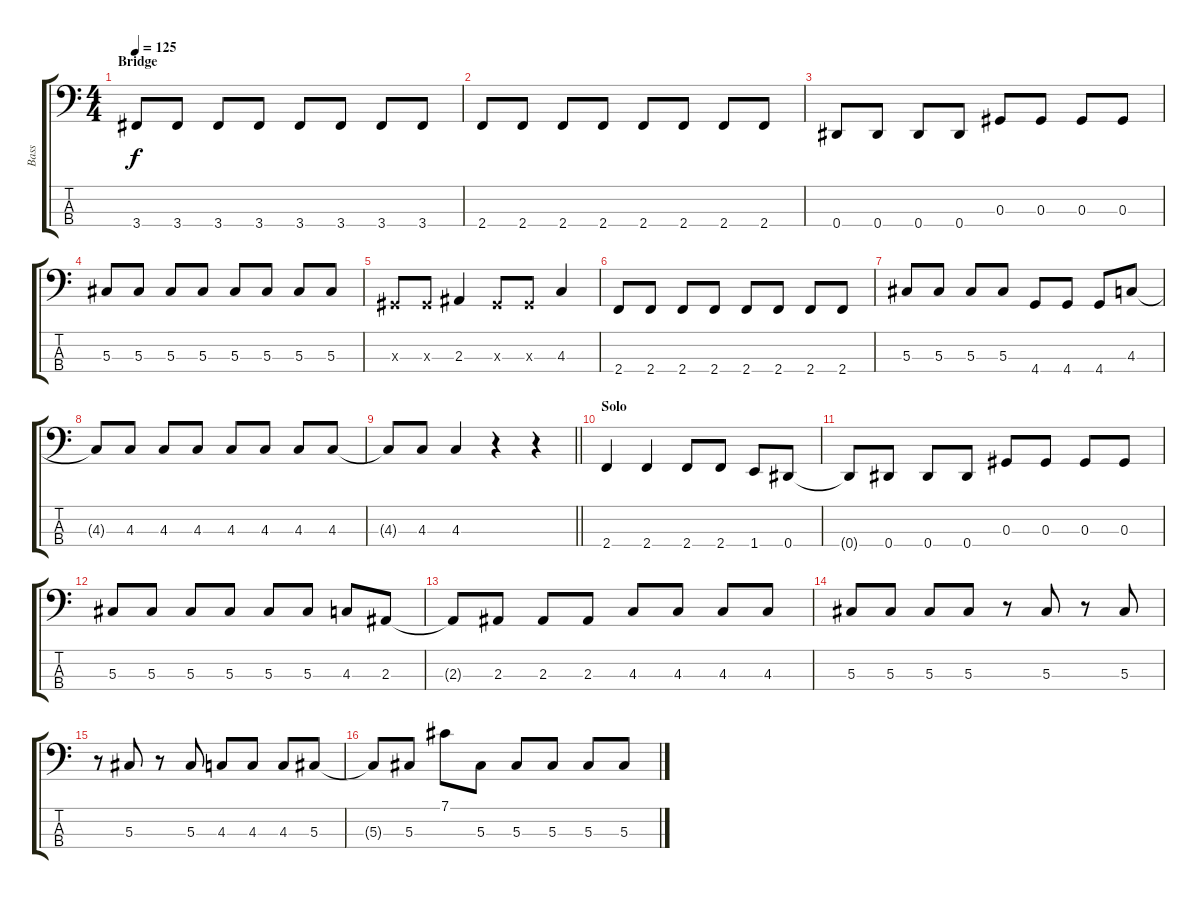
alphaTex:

\track ("Bass" "Bass") {instrument electricbassfinger}
\staff {score tabs}
\tuning (Gb2 Db2 Ab1 Eb1) {hide}
\ts (4 4)
\section ("" "Bridge")
\tempo 125
\clef f4
\ks c
3.4.8{dy f} 3.4.8 3.4.8 3.4.8 3.4.8 3.4.8 3.4.8 3.4.8 |
2.4.8 2.4.8 2.4.8 2.4.8 2.4.8 2.4.8 2.4.8 2.4.8 |
0.4.8 0.4.8 0.4.8 0.4.8 0.3.8 0.3.8 0.3.8 0.3.8 |
5.3.8 5.3.8 5.3.8 5.3.8 5.3.8 5.3.8 5.3.8 5.3.8 |
0.3{x}.8 0.3{x}.8 2.3.4 0.3{x}.8 0.3{x}.8 4.3.4 |
2.4.8 2.4.8 2.4.8 2.4.8 2.4.8 2.4.8 2.4.8 2.4.8 |
5.3.8 5.3.8 5.3.8 5.3.8 4.4.8 4.4.8 4.4.8 4.3.8 |
4.3{t}.8 4.3.8 4.3.8 4.3.8 4.3.8 4.3.8 4.3.8 4.3.8 |
\barLineRight lightlight
4.3{t}.8 4.3.8 4.3.4 r.4 r.4 |
\section ("" "Solo")
2.4.4 2.4.4 2.4.8 2.4.8 1.4.8 0.4.8 |
0.4{t}.8 0.4.8 0.4.8 0.4.8 0.3.8 0.3.8 0.3.8 0.3.8 |
5.3.8 5.3.8 5.3.8 5.3.8 5.3.8 5.3.8 4.3.8 2.3.8 |
2.3{t}.8 2.3.8 2.3.8 2.3.8 4.3.8 4.3.8 4.3.8 4.3.8 |
5.3.8 5.3.8 5.3.8 5.3.8 r.8 5.3.8 r.8 5.3.8 |
r.8 5.3.8 r.8 5.3.8 4.3.8 4.3.8 4.3.8 5.3.8 |
5.3{t}.8 5.3.8 7.1.8 5.3.8 5.3.8 5.3.8 5.3.8 5.3.8
